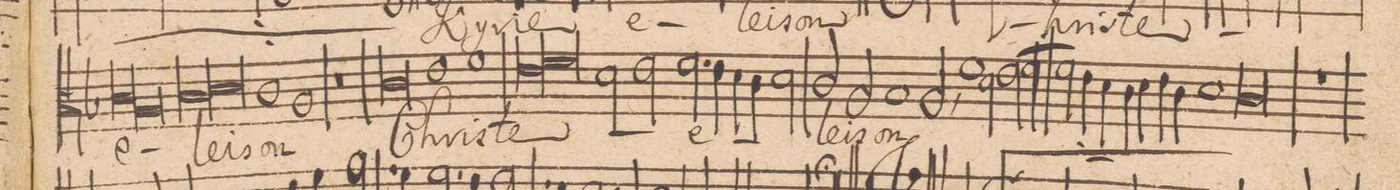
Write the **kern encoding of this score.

**kern	**text
*I"ALTVS.	*
*clefC3	*
*k[b-]	*
*met(c|)	*
*M2/1	*
1c\	e-
1A/	.
*Xlig	*
=32-	=32-
*lig	*
1c\	-lei-
1d\	.
*Xlig	*
=33-	=33-
1c\	.
1A/	son
=34-	=34-
0r	.
=35-	=35-
0c\	Chri-
=36-	=36-
1e\	-ste
1f\	.
=37-	=37-
*lig	*
1e\	.
1f\	.
*Xlig	*
=38-	=38-
2d\	.
2e\	.
2.f\	e-
4e\	.
=39-	=39-
4d\	.
4c\	.
2d\	.
2c/	-lei-
2A/	.
=40-	=40-
1B-/	.
2A,</	-son
*	*ij
1f\	Chri-
=41-	=41-
2d\	-ste
2e\	.
1f\	e-
=42-	=42-
4e\	.
4d\	.
4c\	.
4d\	.
4e\	.
4c\	.
=43-	=43-
1d\	-lei-
0c\	-son
*	*Xij
=44-	=44-
1rg	.
=45-	=45-
*-	*-
